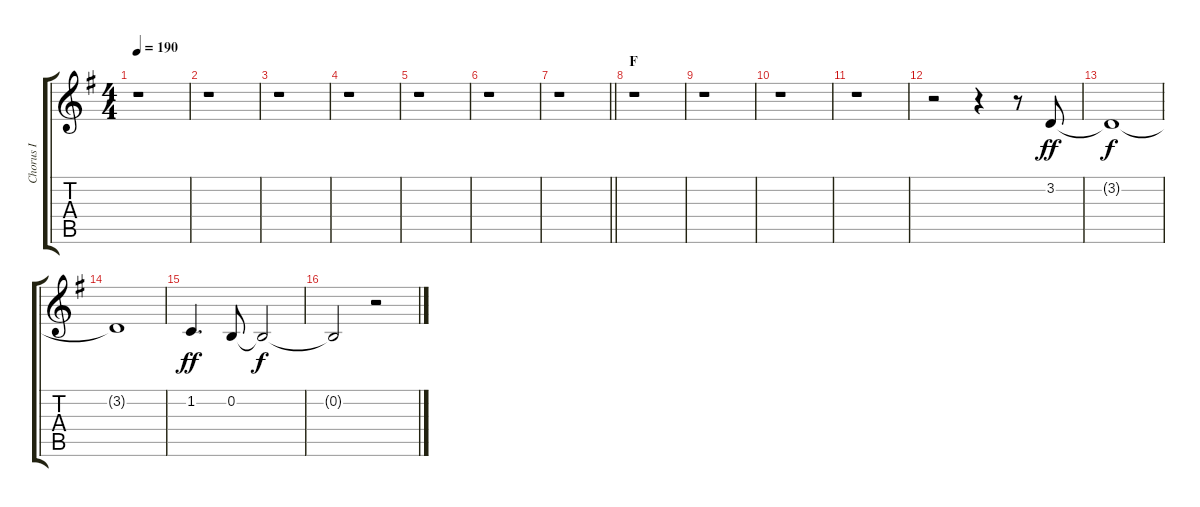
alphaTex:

\track ("Chorus I" "Chorus I") {instrument voiceoohs}
\staff {score tabs}
\tuning (E4 B3 G3 D3 A2 E2) {hide}
\ts (4 4)
\tempo 190
\clef g2
\ks g
r.1{dy f} |
r.1 |
r.1 |
r.1 |
r.1 |
r.1 |
\barLineRight lightlight
r.1 |
\section ("" "F")
r.1 |
r.1 |
r.1 |
r.1 |
r.2 r.4 r.8 3.2.8{dy ff} |
3.2{t}.1{dy f} |
3.2{t}.1 |
1.2.4{d dy ff} 0.2.8 0.2{t}.2{dy f} |
0.2{t}.2 r.2
